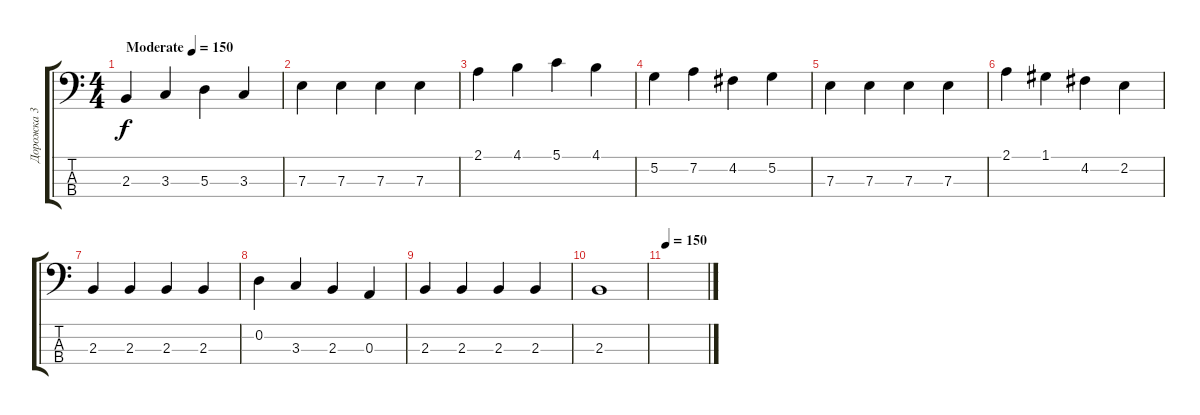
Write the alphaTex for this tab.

\track ("Дорожка 3" "Дорожка 3") {instrument electricbasspick}
\staff {score tabs}
\tuning (G2 D2 A1 E1) {hide}
\ts (4 4)
\tempo (150 "Moderate")
\tempo 80
\tempo (150 "Moderate")
\clef f4
\ks c
2.3.4{dy f instrument electricbasspick} 3.3.4 5.3.4 3.3.4 |
7.3.4 7.3.4 7.3.4 7.3.4 |
2.1.4 4.1.4 5.1.4 4.1.4 |
5.2.4 7.2.4 4.2.4 5.2.4 |
7.3.4 7.3.4 7.3.4 7.3.4 |
2.1.4 1.1.4 4.2.4 2.2.4 |
2.3.4 2.3.4 2.3.4 2.3.4 |
0.2.4 3.3.4 2.3.4 0.3.4 |
2.3.4 2.3.4 2.3.4 2.3.4 |
2.3.1 |
\tempo 150
